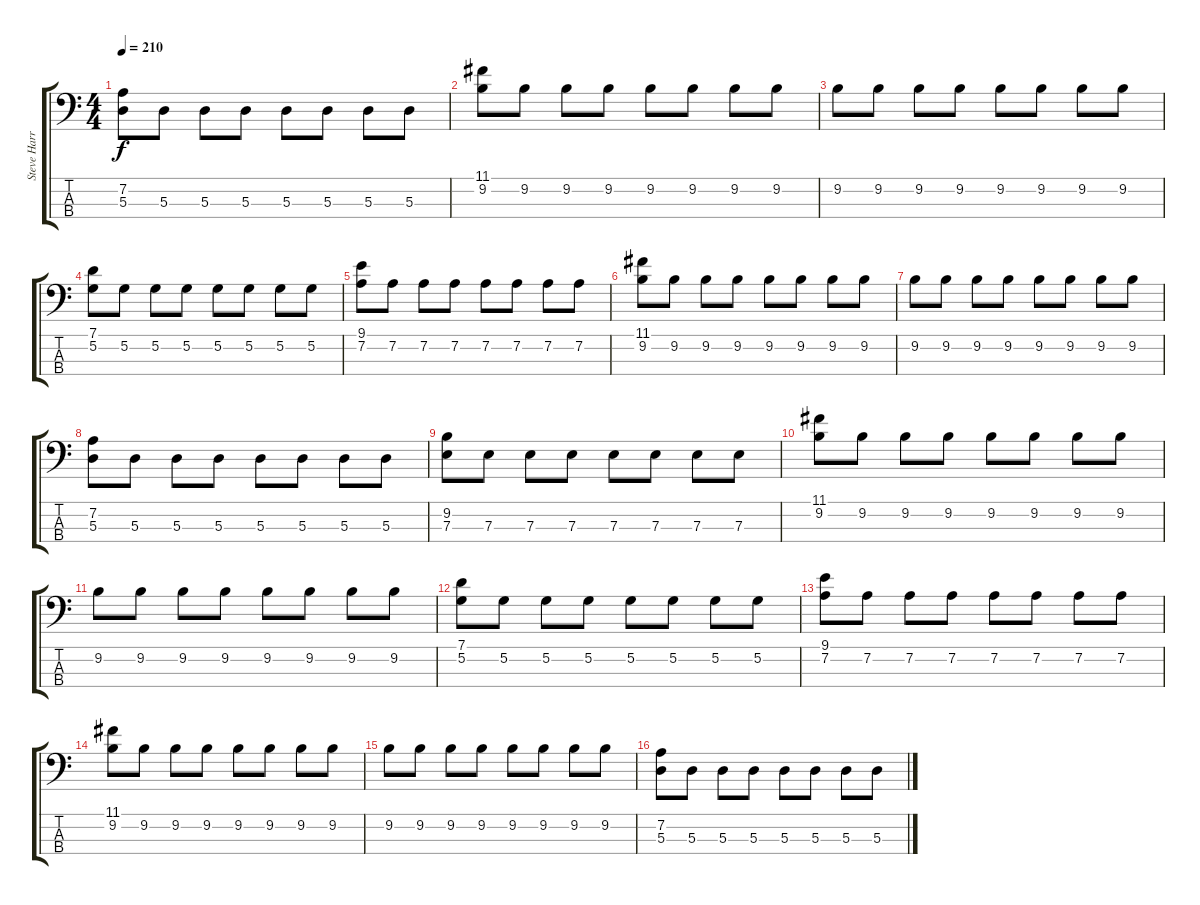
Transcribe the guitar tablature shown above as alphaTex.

\track ("Steve Harris" "Steve Harr") {instrument slapbass2}
\staff {score tabs}
\tuning (G2 D2 A1 E1) {hide}
\ts (4 4)
\tempo 210
\clef f4
\ks c
(7.2 5.3).8{dy f} 5.3.8 5.3.8 5.3.8 5.3.8 5.3.8 5.3.8 5.3.8 |
(11.1 9.2).8 9.2.8 9.2.8 9.2.8 9.2.8 9.2.8 9.2.8 9.2.8 |
9.2.8 9.2.8 9.2.8 9.2.8 9.2.8 9.2.8 9.2.8 9.2.8 |
(7.1 5.2).8 5.2.8 5.2.8 5.2.8 5.2.8 5.2.8 5.2.8 5.2.8 |
(9.1 7.2).8 7.2.8 7.2.8 7.2.8 7.2.8 7.2.8 7.2.8 7.2.8 |
(11.1 9.2).8 9.2.8 9.2.8 9.2.8 9.2.8 9.2.8 9.2.8 9.2.8 |
9.2.8 9.2.8 9.2.8 9.2.8 9.2.8 9.2.8 9.2.8 9.2.8 |
(7.2 5.3).8 5.3.8 5.3.8 5.3.8 5.3.8 5.3.8 5.3.8 5.3.8 |
(9.2 7.3).8 7.3.8 7.3.8 7.3.8 7.3.8 7.3.8 7.3.8 7.3.8 |
(11.1 9.2).8 9.2.8 9.2.8 9.2.8 9.2.8 9.2.8 9.2.8 9.2.8 |
9.2.8 9.2.8 9.2.8 9.2.8 9.2.8 9.2.8 9.2.8 9.2.8 |
(7.1 5.2).8 5.2.8 5.2.8 5.2.8 5.2.8 5.2.8 5.2.8 5.2.8 |
(9.1 7.2).8 7.2.8 7.2.8 7.2.8 7.2.8 7.2.8 7.2.8 7.2.8 |
(11.1 9.2).8 9.2.8 9.2.8 9.2.8 9.2.8 9.2.8 9.2.8 9.2.8 |
9.2.8 9.2.8 9.2.8 9.2.8 9.2.8 9.2.8 9.2.8 9.2.8 |
(7.2 5.3).8 5.3.8 5.3.8 5.3.8 5.3.8 5.3.8 5.3.8 5.3.8
